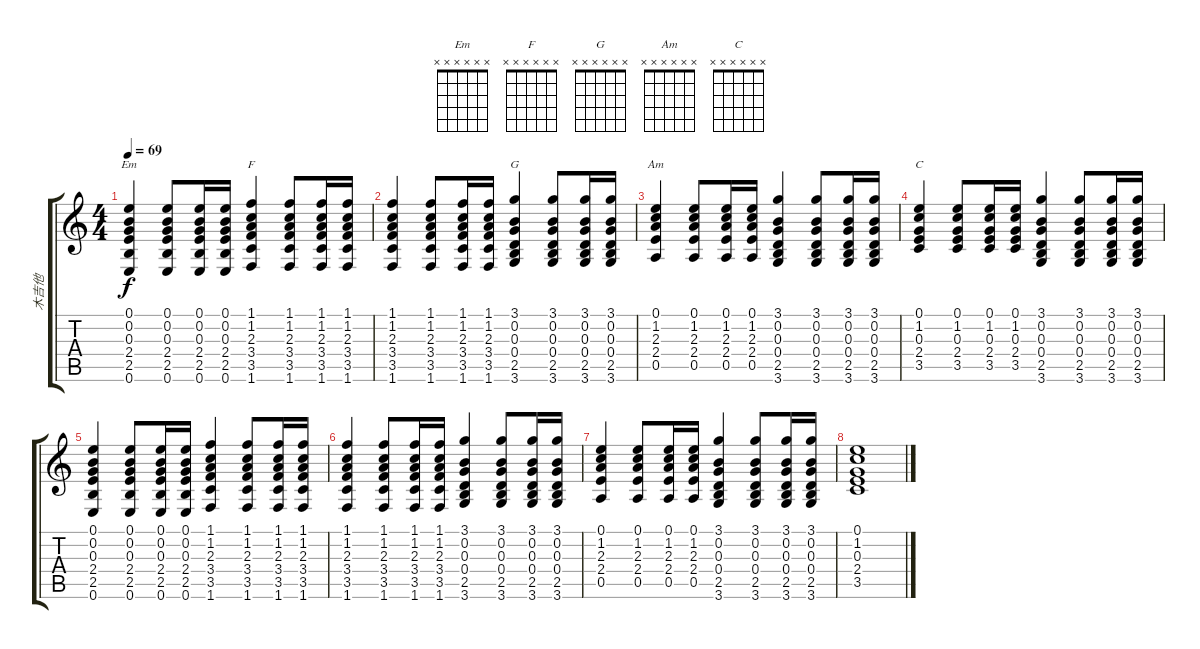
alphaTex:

\track ("木吉他" "木吉他") {instrument acousticguitarsteel}
\staff {score tabs}
\tuning (E4 B3 G3 D3 A2 E2) {hide}
\chord ("Em" x x x x x x)
\chord ("F" x x x x x x)
\chord ("G" x x x x x x)
\chord ("Am" x x x x x x)
\chord ("C" x x x x x x)
\ts (4 4)
\tempo 69
\clef g2
\ks c
(0.1 0.2 0.3 2.4 2.5 0.6).4{ch "Em" dy f} (0.1 0.2 0.3 2.4 2.5 0.6).8 (0.1 0.2 0.3 2.4 2.5 0.6).16 (0.1 0.2 0.3 2.4 2.5 0.6).16 (1.1 1.2 2.3 3.4 3.5 1.6).4{ch "F"} (1.1 1.2 2.3 3.4 3.5 1.6).8 (1.1 1.2 2.3 3.4 3.5 1.6).16 (1.1 1.2 2.3 3.4 3.5 1.6).16 |
(1.1 1.2 2.3 3.4 3.5 1.6).4 (1.1 1.2 2.3 3.4 3.5 1.6).8 (1.1 1.2 2.3 3.4 3.5 1.6).16 (1.1 1.2 2.3 3.4 3.5 1.6).16 (3.1 0.2 0.3 0.4 2.5 3.6).4{ch "G"} (3.1 0.2 0.3 0.4 2.5 3.6).8 (3.1 0.2 0.3 0.4 2.5 3.6).16 (3.1 0.2 0.3 0.4 2.5 3.6).16 |
(0.1 1.2 2.3 2.4 0.5).4{ch "Am"} (0.1 1.2 2.3 2.4 0.5).8 (0.1 1.2 2.3 2.4 0.5).16 (0.1 1.2 2.3 2.4 0.5).16 (3.1 0.2 0.3 0.4 2.5 3.6).4 (3.1 0.2 0.3 0.4 2.5 3.6).8 (3.1 0.2 0.3 0.4 2.5 3.6).16 (3.1 0.2 0.3 0.4 2.5 3.6).16 |
(0.1 1.2 0.3 2.4 3.5).4{ch "C"} (0.1 1.2 0.3 2.4 3.5).8 (0.1 1.2 0.3 2.4 3.5).16 (0.1 1.2 0.3 2.4 3.5).16 (3.1 0.2 0.3 0.4 2.5 3.6).4 (3.1 0.2 0.3 0.4 2.5 3.6).8 (3.1 0.2 0.3 0.4 2.5 3.6).16 (3.1 0.2 0.3 0.4 2.5 3.6).16 |
(0.1 0.2 0.3 2.4 2.5 0.6).4 (0.1 0.2 0.3 2.4 2.5 0.6).8 (0.1 0.2 0.3 2.4 2.5 0.6).16 (0.1 0.2 0.3 2.4 2.5 0.6).16 (1.1 1.2 2.3 3.4 3.5 1.6).4 (1.1 1.2 2.3 3.4 3.5 1.6).8 (1.1 1.2 2.3 3.4 3.5 1.6).16 (1.1 1.2 2.3 3.4 3.5 1.6).16 |
(1.1 1.2 2.3 3.4 3.5 1.6).4 (1.1 1.2 2.3 3.4 3.5 1.6).8 (1.1 1.2 2.3 3.4 3.5 1.6).16 (1.1 1.2 2.3 3.4 3.5 1.6).16 (3.1 0.2 0.3 0.4 2.5 3.6).4 (3.1 0.2 0.3 0.4 2.5 3.6).8 (3.1 0.2 0.3 0.4 2.5 3.6).16 (3.1 0.2 0.3 0.4 2.5 3.6).16 |
(0.1 1.2 2.3 2.4 0.5).4 (0.1 1.2 2.3 2.4 0.5).8 (0.1 1.2 2.3 2.4 0.5).16 (0.1 1.2 2.3 2.4 0.5).16 (3.1 0.2 0.3 0.4 2.5 3.6).4 (3.1 0.2 0.3 0.4 2.5 3.6).8 (3.1 0.2 0.3 0.4 2.5 3.6).16 (3.1 0.2 0.3 0.4 2.5 3.6).16 |
(0.1 1.2 0.3 2.4 3.5).1
